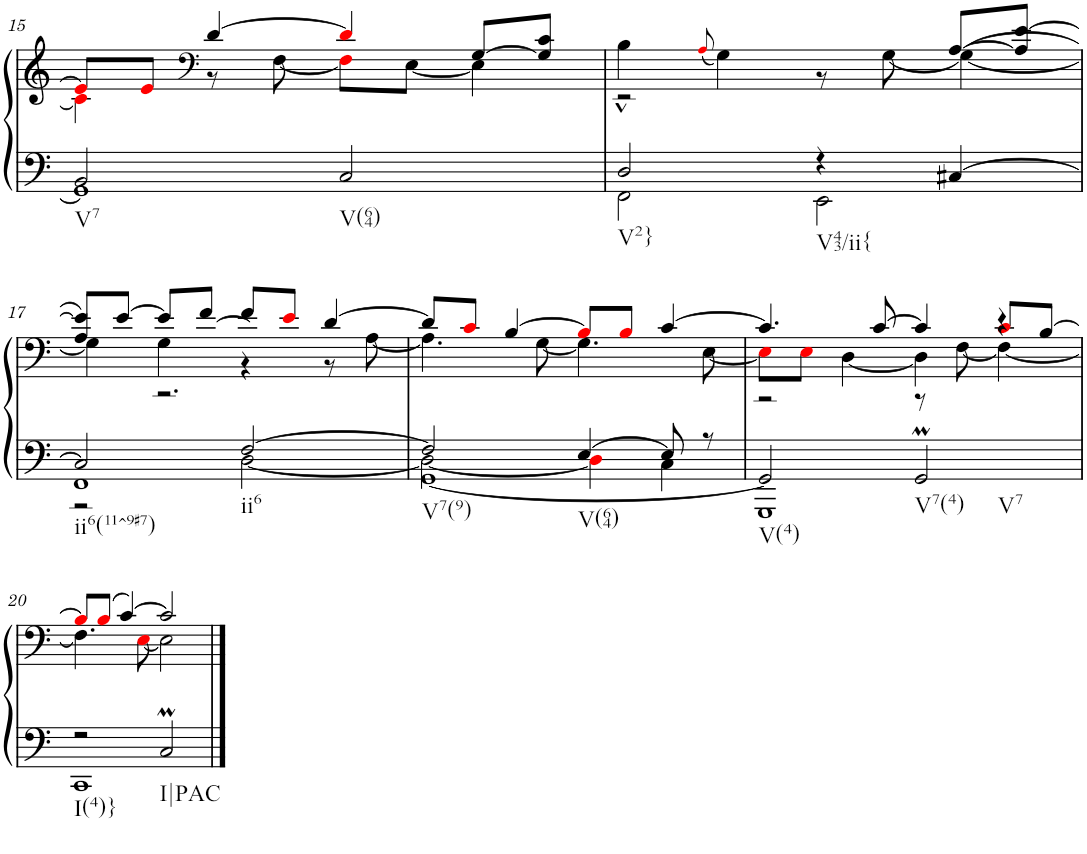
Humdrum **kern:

**kern	**kern
*part1	*part1
*staff2	*staff1
*I"Clavecin	*
!!LO:PB:g=z
*clefF4	*clefG2
*k[]	*k[]
*M4/4	*M4/4
*met(c)	*met(c)
=15	=15
*^	*^
!LO:TX:b:t=V7	!	!	!
2BB/	1GG]	8ei/L]	4ci\]
.	.	8ei/J	.
*	*	*clefF4	*
.	.	[4d/	8r
.	.	.	[8F\
!LO:TX:b:t=V(64)	!	!	!
2C/	.	4di/]	8Fi\L]
.	.	.	[8E\J
.	.	[8G/L	4E\]
.	.	8G/] 8c/J	.
=16	=16	=16	=16
!LO:TX:b:t=V2}	!	!	!
2D/	2FF\	4B^^\	2r
.	.	(<8qAi/	.
.	.	4G\)	.
!LO:TX:b:t=V43/ii{	!	!	!
4r	2EE\	4ryy	8r
.	.	.	[8G\
[4C#X/	.	[8A/L	(>4G\_
.	.	8A/] [8e/J	.
!!LO:LB:g=z
=17	=17	=17	=17
*	*^	*	*^
!LO:TX:b:t=ii6(11^9#7)	!	!	!	!	!
2C#/]	1FF	2r	8e/L])	4G\]	4A/
.	.	.	[8e/J	.	.
.	.	.	8e/L]	4G\	2.r
.	.	.	[8f/J	.	.
!LO:TX:b:t=ii6	!	!	!	!	!
[2F/	.	[2D\	8f/L]	4r	.
.	.	.	8ei/J	.	.
.	.	.	[4d/	8r	.
.	.	.	.	[8A\	.
*	*	*	*	*v	*v
=18	=18	=18	=18	=18
!LO:TX:b:t=V7(9)	!	!	!	!
2F/]	[1GG	2D\_	8d/L]	4.A\]
.	.	.	8ci/J	.
.	.	.	[4B/	.
.	.	.	.	[8G\
!LO:TX:b:t=V(64)	!	!	!	!
[4E/	.	4Di\]	8Bi/L]	4.G\]
.	.	.	8Bi/J	.
8E/]	.	4C\	[4c/	.
8r	.	.	.	[8E\
*	*v	*v	*	*
=19	=19	=19	=19
*	*	*	*^
!LO:TX:b:t=V(4)	!	!	!	!
2GG/]	1GGG	4.c/]	8Ei\L]	2r
.	.	.	8Ei\J	.
.	.	.	[4D\	.
.	.	[8c/	.	.
!LO:TX:b:t=V7(4)	!	!	!	!
!LO:TX:b:t=V7	!	!	!	!
2GGM/	.	4c/]	4D\]	8r
.	.	.	.	[8F\
.	.	8ci/L	4r	4F\_
.	.	[8B/J	.	.
*	*	*	*v	*v
!!LO:LB:g=z
=20	=20	=20	=20
!LO:TX:b:t=I(4)}	!	!	!
2r	1CC	8Bi/L]	4.F\]
.	.	(>8Bi/J	.
.	.	[4c/)	.
.	.	.	[8Ei\
!LO:TX:b:t=I|PAC	!	!	!
2CM/	.	2c/]	2E\]
*v	*v	*	*
*	*v	*v
==	==
*-	*-
